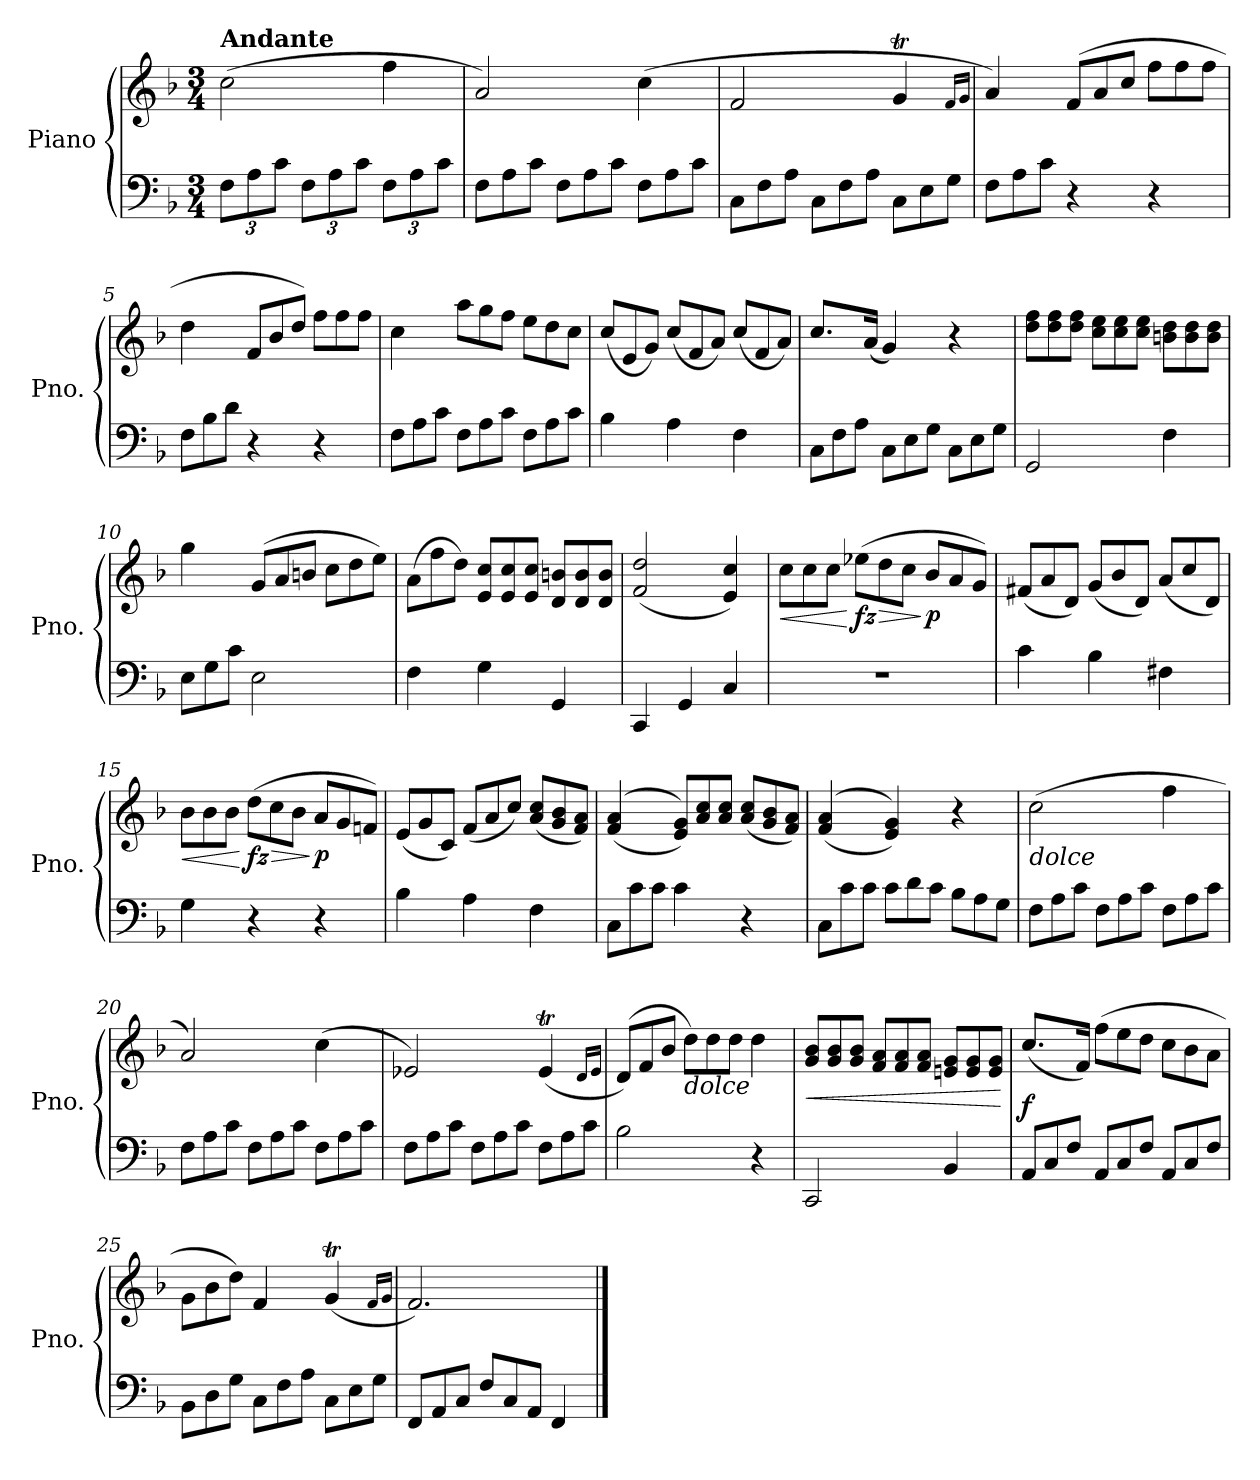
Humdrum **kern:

**kern	**kern	**dynam
*part1	*part1	*part1
*staff2	*staff1	*staff1/2
*I"Piano	*	*
*I'Pno.	*	*
*clefF4	*clefG2	*
*k[b-]	*k[b-]	*
*M3/4	*M3/4	*
*MM60	*MM60	*
*Xbrackettup	*	*
=1	=1	=1
!	!LO:TX:a:B:t=Andante	!
12F\L	(>2cc\	.
12A\	.	.
12c\J	.	.
12F\L	.	.
12A\	.	.
12c\J	.	.
12F\L	4ff\	.
12A\	.	.
12c\J	.	.
=2	=2	=2
*Xtuplet	*	*
12F\L	2a/)	.
12A\	.	.
12c\J	.	.
12F\L	.	.
12A\	.	.
12c\J	.	.
12F\L	(>4cc\	.
12A\	.	.
12c\J	.	.
=3	=3	=3
12C\L	2f/	.
12F\	.	.
12A\J	.	.
12C\L	.	.
12F\	.	.
12A\J	.	.
12C\L	4gT/	.
12E\	.	.
12G\J	.	.
.	16qf/LL	.
.	16qg/JJ	.
=4	=4	=4
(>12F\L	4a/)	.
12A\	.	.
12c\J	.	.
*	*Xtuplet	*
4r	(12f/L	.
.	12a/	.
.	12cc/J	.
4r	12ff\L	.
.	12ff\	.
.	12ff\J	.
=5	=5	=5
(>12F\L	4dd\	.
12B-\	.	.
12d\J	.	.
4r	12f/L	.
.	12b-/	.
.	12dd/J)	.
4r	12ff\L	.
.	12ff\	.
.	12ff\J	.
=6	=6	=6
12F\L	4cc\	.
12A\	.	.
12c\J	.	.
12F\L	12aa\L	.
12A\	12gg\	.
12c\J	12ff\J	.
12F\L	12ee\L	.
12A\	12dd\	.
12c\J	12cc\J)	.
!!LO:LB:g=z
=7	=7	=7
4B-\	(<12cc/L	.
.	12e/	.
.	12g/J)	.
4A\	(<12cc/L	.
.	12f/	.
.	12a/J)	.
4F\	(<12cc/L	.
.	12f/	.
.	12a/J)	.
=8	=8	=8
12C\L	8.cc/L	.
12F\	.	.
12A\J	.	.
.	(<16a/Jk	.
12C\L	4g/)	.
12E\	.	.
12G\J	.	.
12C\L	4r	.
12E\	.	.
12G\J	.	.
=9	=9	=9
2GG/	12dd\ 12ff\L	.
.	12dd\ 12ff\	.
.	12dd\ 12ff\J	.
.	12cc\ 12ee\L	.
.	12cc\ 12ee\	.
.	12cc\ 12ee\J	.
4F\	12bn\ 12dd\L	.
.	12b\ 12dd\	.
.	12b\ 12dd\J	.
=10	=10	=10
12E\L	4gg\	.
12G\	.	.
12c\J	.	.
2E\	(>12g/L	.
.	12a/	.
.	12bn/J	.
.	12cc\L	.
.	12dd\	.
.	12ee\J)	.
=11	=11	=11
4F\	(>12a\L	.
.	12ff\	.
.	12dd\J)	.
4G\	12e/ 12cc/L	.
.	12e/ 12cc/	.
.	12e/ 12cc/J	.
4GG/	12d/ 12bn/L	.
.	12d/ 12b/	.
.	12d/ 12b/J	.
=12	=12	=12
4CC/	(<2f/ 2dd/	.
4GG/	.	.
4C/	4e/ 4cc/)	.
!!LO:LB:g=z
=13	=13	=13
!	!	!LO:HP:b
2.r	12cc\L	<
.	12cc\	.
.	12cc\J	.
!	!	!LO:HP:n=1:b
!	!	!LO:DY:n=1:b
.	(>12ee-X\L	[ > fz
.	12dd\	.
.	12cc\J	.
!	!	!LO:DY:n=2:b
.	12b-/L	] p
.	12a/	.
.	12g/J)	.
=14	=14	=14
4c\	(<12f#X/L	.
.	12a/	.
.	12d/J)	.
4B-\	(<12g/L	.
.	12b-/	.
.	12d/J)	.
4F#X\	(<12a/L	.
.	12cc/	.
.	12d/J)	.
=15	=15	=15
!	!	!LO:HP:b
4G\	12b-\L	<
.	12b-\	.
.	12b-\J	.
!	!	!LO:HP:n=1:b
!	!	!LO:DY:n=1:b
4r	(>12dd\L	[ > fz
.	12cc\	.
.	12b-\J	.
!	!	!LO:DY:n=2:b
4r	12a/L	] p
.	12g/	.
.	12fn/J)	.
=16	=16	=16
4B-\	(<12e/L	.
.	12g/	.
.	12c/J)	.
4A\	(<12f/L	.
.	12a/	.
.	12cc/J)	.
4F\	(<12a/ 12cc/L	.
.	12g/ 12b-/	.
.	12f/ 12a/J)	.
=17	=17	=17
12C\L	(<(>4f/ 4a/	.
12c\	.	.
12c\J	.	.
4c\	12e/ 12g/L))	.
.	12a/ 12cc/	.
.	12a/ 12cc/J	.
4r	(<12a/ 12cc/L	.
.	12g/ 12b-/	.
.	12f/ 12a/J)	.
!!LO:LB:g=z
=18	=18	=18
12C\L	(>(<4f/ 4a/	.
12c\	.	.
12c\J	.	.
12c\L	4e/ 4g/))	.
12d\	.	.
12c\J	.	.
12B-\L	4r	.
12A\	.	.
12G\J	.	.
=19	=19	=19
!	!LO:TX:b:i:t=dolce	!
12F\L	(>2cc\	.
12A\	.	.
12c\J	.	.
12F\L	.	.
12A\	.	.
12c\J	.	.
12F\L	4ff\	.
12A\	.	.
12c\J	.	.
=20	=20	=20
12F\L	2a/)	.
12A\	.	.
12c\J	.	.
12F\L	.	.
12A\	.	.
12c\J	.	.
12F\L	(>4cc\	.
12A\	.	.
12c\J	.	.
=21	=21	=21
12F\L	2e-X/)	.
12A\	.	.
12c\J	.	.
12F\L	.	.
12A\	.	.
12c\J	.	.
12F\L	(<4e-T/	.
12A\	.	.
12c\J	.	.
.	16qd/LL	.
.	16qe-/JJ	.
=22	=22	=22
2B-\	(<12d/L)	.
.	12f/	.
.	12b-/J	.
!	!LO:TX:b:i:t=dolce	!
.	12dd\L)	.
.	12dd\	.
.	12dd\J	.
4r	4dd\	.
=23	=23	=23
!	!	!LO:HP:b
2CC/	12g/ 12b-/L	<
.	12g/ 12b-/	.
.	12g/ 12b-/J	.
.	12f/ 12a/L	.
.	12f/ 12a/	.
.	12f/ 12a/J	.
4BB-/	12en/ 12g/L	.
.	12e/ 12g/	.
.	12e/ 12g/J	.
.	.	[
!!LO:LB:g=z
=24	=24	=24
!	!	!LO:DY:a=2
12AA/L	(<8.cc/L	f
12C/	.	.
12F/J	.	.
.	16f/Jk)	.
12AA/L	(>12ff\L	.
12C/	12ee\	.
12F/J	12dd\J	.
12AA/L	12cc\L	.
12C/	12b-\	.
12F/J	12a\J	.
=25	=25	=25
12BB-\L	12g\L	.
12D\	12b-\	.
12G\J	12dd\J)	.
12C\L	4f/	.
12F\	.	.
12A\J	.	.
12C\L	(<4gT/	.
12E\	.	.
12G\J	.	.
.	16qf/LL	.
.	16qg/JJ	.
=26	=26	=26
12FF/L	2.f/)	.
12AA/	.	.
12C/J	.	.
12F/L	.	.
12C/	.	.
12AA/J	.	.
4FF/	.	.
==	==	==
*-	*-	*-
